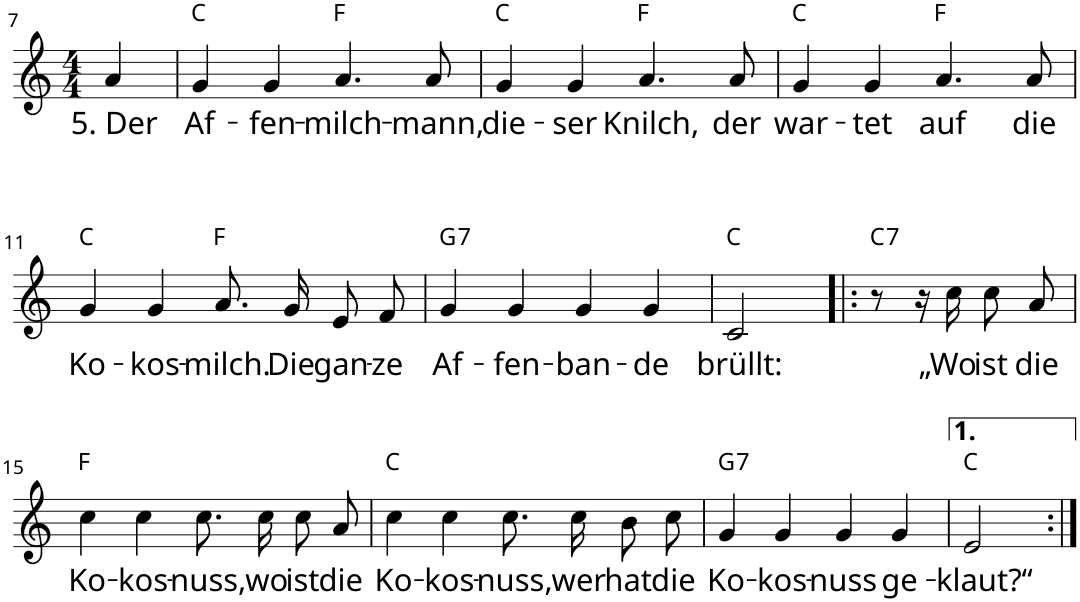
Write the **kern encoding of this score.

**kern	**text	**harte
*part1	*part1	*part1
*staff1	*staff1	*
*I"Soprano	*	*
*I'S.	*	*
!!LO:PB:g=z
*clefG2	*	*
*k[]	*	*
*M4/4	*	*
=7	=7	=7
!	!LO:LY:b	!
4a/	5. Der	.
=8	=8	=8
!	!LO:LY:b	!
4g/	Af-	C:maj
!	!LO:LY:b	!
4g/	-fen-	.
!	!LO:LY:b	!
4.a/	-milch-	F:maj
!	!LO:LY:b	!
8a/	-mann,	.
=9	=9	=9
!	!LO:LY:b	!
4g/	die-	C:maj
!	!LO:LY:b	!
4g/	-ser	.
!	!LO:LY:b	!
4.a/	Knilch,	F:maj
!	!LO:LY:b	!
8a/	der	.
=10	=10	=10
!	!LO:LY:b	!
4g/	war-	C:maj
!	!LO:LY:b	!
4g/	-tet	.
!	!LO:LY:b	!
4.a/	auf	F:maj
!	!LO:LY:b	!
8a/	die	.
!!LO:LB:g=z
=11	=11	=11
!	!LO:LY:b	!
4g/	Ko-	C:maj
!	!LO:LY:b	!
4g/	-kos-	.
!	!LO:LY:b	!
8.a/L	-milch.	F:maj
!	!LO:LY:b	!
16g/Jk	Die	.
!	!LO:LY:b	!
8e/L	gan-	.
!	!LO:LY:b	!
8f/J	-ze	.
=12	=12	=12
!	!LO:LY:b	!LO:H:kt=7
4g/	Af-	G:7
!	!LO:LY:b	!
4g/	-fen-	.
!	!LO:LY:b	!
4g/	-ban-	.
!	!LO:LY:b	!
4g/	-de	.
=13	=13	=13
!	!LO:LY:b	!
2c/	brüllt:	C:maj
=14!|:	=14!|:	=14!|:
!	!	!LO:H:kt=7
8r	.	C:7
16r	.	.
!	!LO:LY:b	!
16cc\	„Wo	.
!	!LO:LY:b	!
8cc\L	ist	.
!	!LO:LY:b	!
8a\J	die	.
!!LO:LB:g=z
=15	=15	=15
!	!LO:LY:b	!
4cc\	Ko-	F:maj
!	!LO:LY:b	!
4cc\	-kos-	.
!	!LO:LY:b	!
8.cc\L	-nuss,	.
!	!LO:LY:b	!
16cc\Jk	wo	.
!	!LO:LY:b	!
8cc\L	ist	.
!	!LO:LY:b	!
8a\J	die	.
=16	=16	=16
!	!LO:LY:b	!
4cc\	Ko-	C:maj
!	!LO:LY:b	!
4cc\	-kos-	.
!	!LO:LY:b	!
8.cc\L	-nuss,	.
!	!LO:LY:b	!
16cc\Jk	wer	.
!	!LO:LY:b	!
8b\L	hat	.
!	!LO:LY:b	!
8cc\J	die	.
=17	=17	=17
!	!LO:LY:b	!LO:H:kt=7
4g/	Ko-	G:7
!	!LO:LY:b	!
4g/	-kos-	.
!	!LO:LY:b	!
4g/	-nuss	.
!	!LO:LY:b	!
4g/	ge-	.
=18	=18	=18
!	!LO:LY:b	!
2e/	-klaut?“	C:maj
=:|!	=:|!	=:|!
*-	*-	*-
